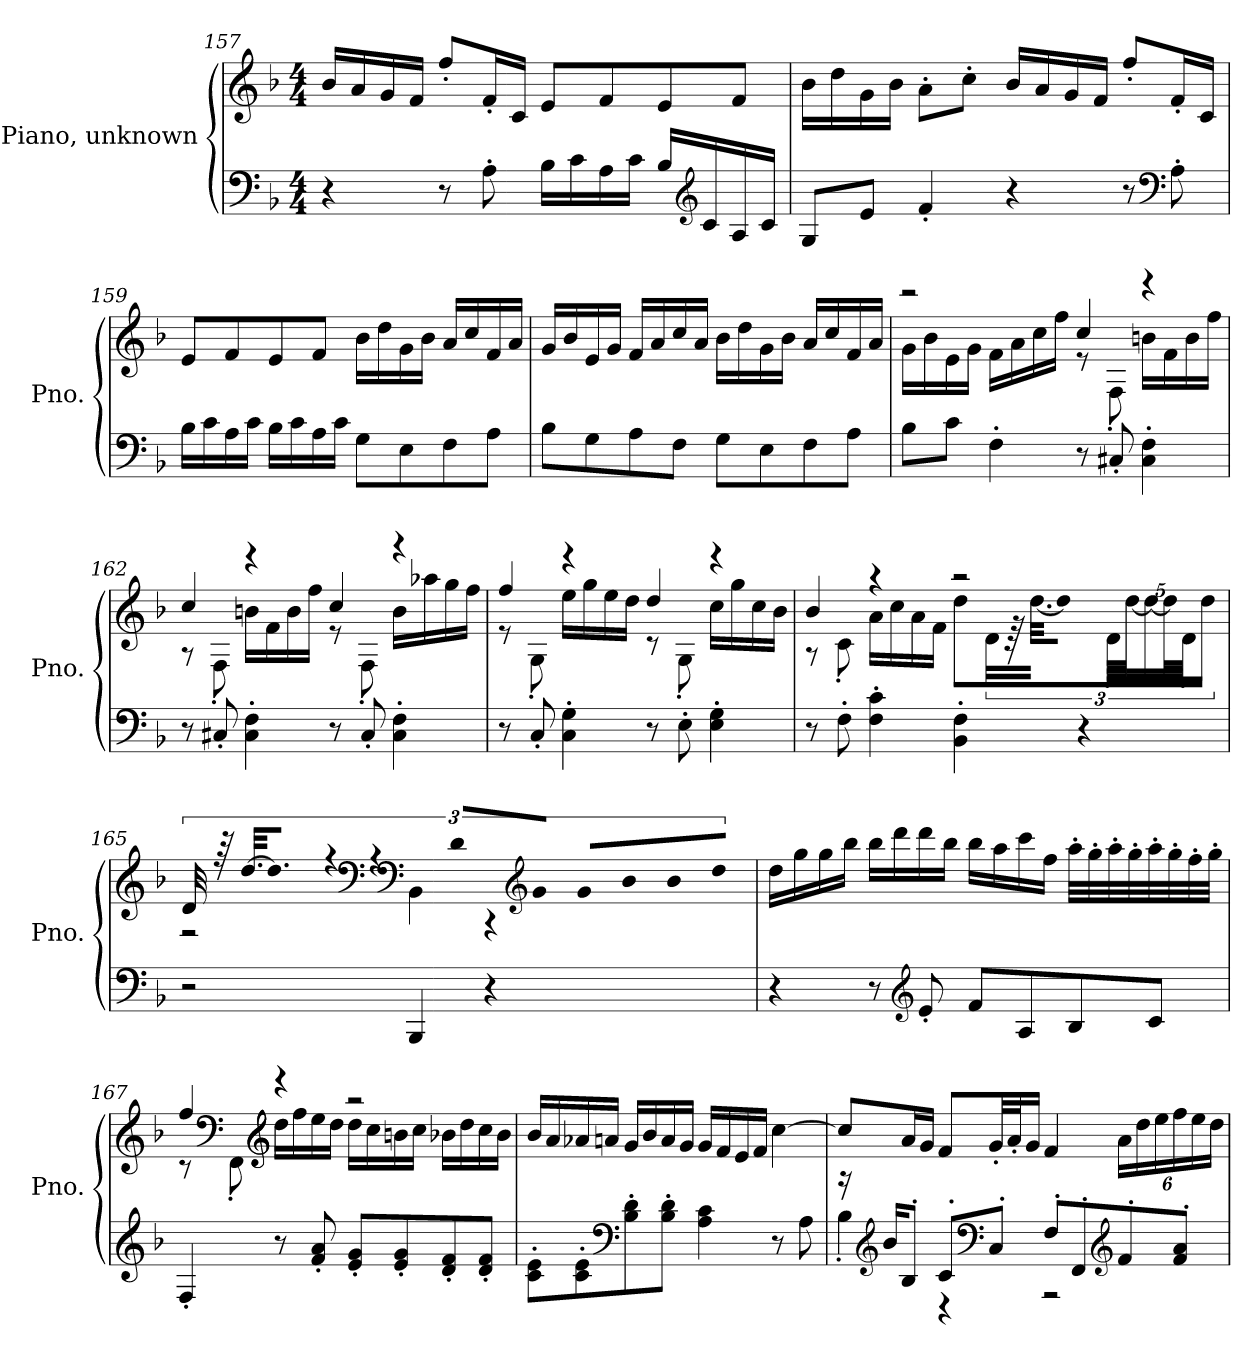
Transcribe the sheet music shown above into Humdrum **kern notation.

**kern	**kern
*part1	*part1
*staff2	*staff1
*I"Piano, unknown	*
*I'Pno.	*
!!LO:LB:g=z
*clefF4	*clefG2
*k[b-]	*k[b-]
*M4/4	*M4/4
=157	=157
4r	16b-/LL
.	16a/
.	16g/
.	16f/JJ
8r	8ff'/L
8A'\	16f'/L
.	16c/JJ
16B-\LL	8e/L
16c\	.
16A\	8f/
16c\JJ	.
16B-/LL	8e/
*clefG2	*
16c/	.
16A/	8f/J
16c/JJ	.
=158	=158
8G/L	16b-\LL
.	16dd\
8e/J	16g\
.	16b-\JJ
4f'/	8a'\L
.	8cc'\J
4r	16b-/LL
.	16a/
.	16g/
.	16f/JJ
8r	8ff'/L
*clefF4	*
8A'\	16f'/L
.	16c/JJ
!!LO:LB:g=z
=159	=159
16B-\LL	8e/L
16c\	.
16A\	8f/
16c\JJ	.
16B-\LL	8e/
16c\	.
16A\	8f/J
16c\JJ	.
8G\L	16b-\LL
.	16dd\
8E\	16g\
.	16b-\JJ
8F\	16a/LL
.	16cc/
8A\J	16f/
.	16a/JJ
=160	=160
8B-\L	16g/LL
.	16b-/
8G\	16e/
.	16g/JJ
8A\	16f/LL
.	16a/
8F\J	16cc/
.	16a/JJ
8G\L	16b-\LL
.	16dd\
8E\	16g\
.	16b-\JJ
8F\	16a/LL
.	16cc/
8A\J	16f/
.	16a/JJ
=161	=161
*	*^
8B-\L	2r	16g\LL
.	.	16b-\
8c\J	.	16e\
.	.	16g\JJ
4F'\	.	16f\LL
.	.	16a\
.	.	16cc\
.	.	16ff\JJ
8r	4cc/	8r
8C#X'/	.	8F'\
4C#\' 4F\'	4r	16bn\LL
.	.	16f\
.	.	16b\
.	.	16ff\JJ
!!LO:LB:g=z	!!
=162	=162	=162
8r	4cc/	8r
8C#X'/	.	8F'\
4C#\' 4F\'	4r	16bn\LL
.	.	16f\
.	.	16b\
.	.	16ff\JJ
8r	4cc/	8r
8C#'/	.	8F'\
4C#\' 4F\'	4r	16b\LL
.	.	16aa-X\
.	.	16gg\
.	.	16ff\JJ
=163	=163	=163
8r	4ff/	8r
8C'/	.	8G'\
4C\' 4G\'	4r	16ee\LL
.	.	16gg\
.	.	16ee\
.	.	16dd\JJ
8r	4dd/	8r
8E'\	.	8G'\
4E\' 4G\'	4r	16cc\LL
.	.	16gg\
.	.	16cc\
.	.	16b-\JJ
!!LO:LB:g=z	!!
=164	=164	=164
8r	4b-/	8r
8F'\	.	8c'\
4F\' 4c\'	4r	16a\LL
.	.	16cc\
.	.	16a\
.	.	16f\JJ
4BB-\' 4F\'	2r	8dd\L
.	.	48d\Jkk
.	.	96r
.	.	[48.dd\KLL
.	.	16dd\JJ]
*	*	*Xbrackettup
4r	.	40d'\LLL
.	.	[40dd\J
.	.	20dd\_
.	.	40dd\L]
.	.	40d'\JJ
.	.	10dd\J
=165	=165	=165
*	*brackettup	*
2r	48d/	2r
.	96r	.
.	[48.dd/KKL	.
.	8.dd/J]	.
.	4r	.
*	*clefF4	*
4BBB-/	8r	4BB-\
.	16d/LL	.
*	*clefG2	*
.	16g/JJ	.
4r	16g/LL	4r
.	16b-/	.
.	16b-/	.
.	16dd/JJ	.
*	*v	*v
!!LO:LB:g=z
=166	=166
4r	16dd\LL
.	16gg\
.	16gg\
.	16bb-\JJ
8r	16bb-\LL
.	16ddd\
*clefG2	*
8e'/	16ddd\
.	16bb-\JJ
8f/L	16bb-\LL
.	16aa\
8A/	16ccc\
.	16ff\JJ
8B-/	32aa'\LLL
.	32gg'\
.	32aa'\
.	32gg'\
8c/J	32aa'\
.	32gg'\
.	32ff'\
.	32gg'\JJJ
=167	=167
*	*^
4F'/	4ff/	8r
*	*clefF4	*
.	.	8FF'\
*	*clefG2	*
8r	4r	16dd\LL
.	.	16ff\
8f/' 8a/'	.	16ee\
.	.	16dd\JJ
8e/' 8g/'L	2r	16dd\LL
.	.	16cc\
8e/' 8g/'	.	16bn\
.	.	16cc\JJ
8d/' 8f/'	.	16b-X\LL
.	.	16dd\
8d/' 8f/'J	.	16cc\
.	.	16b-\JJ
*	*v	*v
!!LO:PB:g=z
=168	=168
8c\' 8e\'L	16b-/LL
.	16a/
8c\' 8e\'	16a-X/
.	16an/JJ
*clefF4	*
8B-\' 8d\'	16g/LL
.	16b-/
8B-\' 8d\'J	16a/
.	16g/JJ
4A\ 4c\	16g/LL
.	16f/
.	16e/
.	16f/JJ
8r	[4cc\
8A\	.
=169	=169
*^	*
16r	4B-'\	8cc/L]
*clefG2	*	*
16b-/KL	.	.
8B-'/J	.	16a/L
.	.	16g/JJ
8c'/L	4r	8f/L
*clefF4	*	*
8C'/J	.	32g'/LL
.	.	32a'/J
.	.	16g/JJ
8F'/L	2r	4f/
8FF'/	.	.
*clefG2	*	*
*	*	*Xbrackettup
8f'/	.	24a\LL
.	.	24dd\
.	.	24ee\
8f/' 8a/'J	.	24ff\
.	.	24ee\
.	.	24dd\JJ
*v	*v	*
=	=
*-	*-
